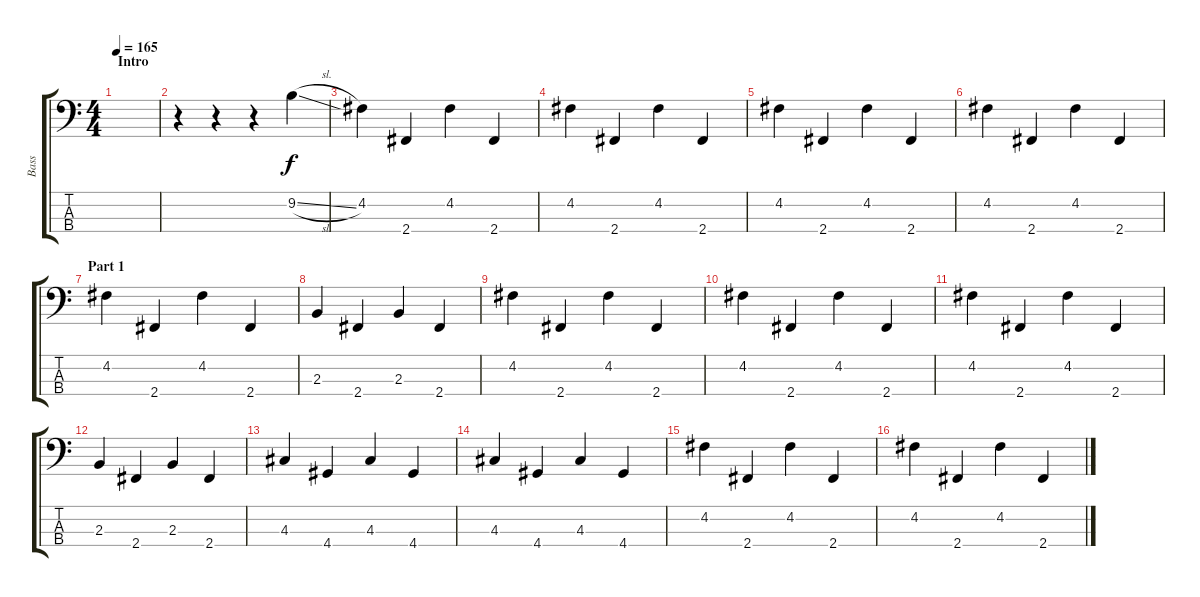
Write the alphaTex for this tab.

\track ("Bass" "Bass") {instrument acousticbass}
\staff {score tabs}
\tuning (G2 D2 A1 E1) {hide}
\ts (4 4)
\section ("" "Intro")
\tempo 165
\clef f4
\ks c
|
r.4 r.4 r.4 9.2{sl}.4 |
4.2.4 2.4.4 4.2.4 2.4.4 |
4.2.4 2.4.4 4.2.4 2.4.4 |
4.2.4 2.4.4 4.2.4 2.4.4 |
4.2.4 2.4.4 4.2.4 2.4.4 |
\section ("" "Part 1")
4.2.4 2.4.4 4.2.4 2.4.4 |
2.3.4 2.4.4 2.3.4 2.4.4 |
4.2.4 2.4.4 4.2.4 2.4.4 |
4.2.4 2.4.4 4.2.4 2.4.4 |
4.2.4 2.4.4 4.2.4 2.4.4 |
2.3.4 2.4.4 2.3.4 2.4.4 |
4.3.4 4.4.4 4.3.4 4.4.4 |
4.3.4 4.4.4 4.3.4 4.4.4 |
4.2.4 2.4.4 4.2.4 2.4.4 |
4.2.4 2.4.4 4.2.4 2.4.4
